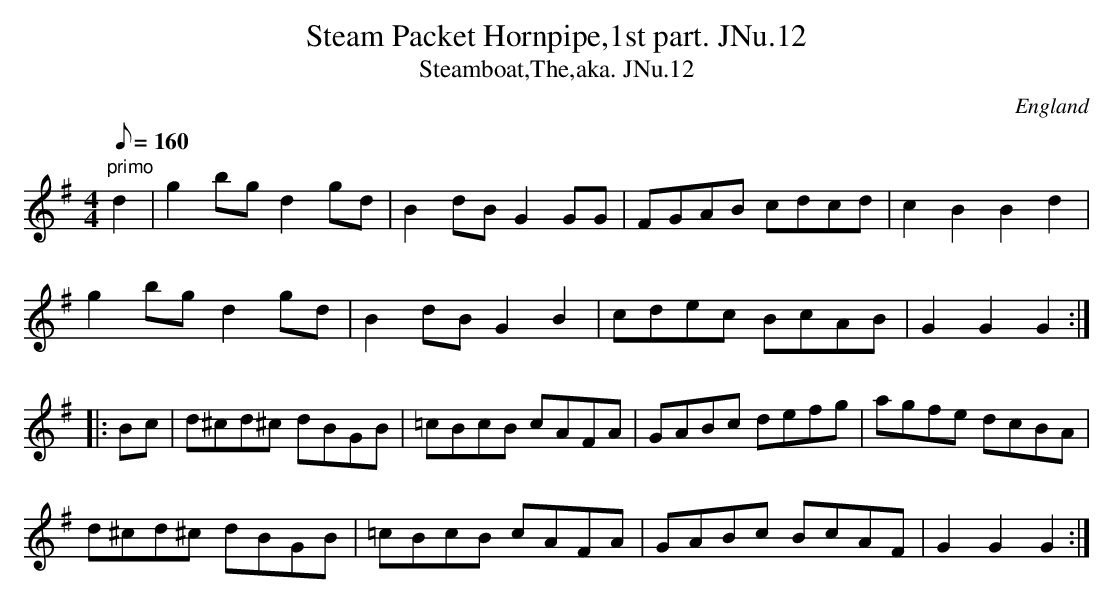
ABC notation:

X:1
T:Steam Packet Hornpipe,1st part. JNu.12
T:Steamboat,The,aka. JNu.12
M:4/4
L:1/8
Q:160
O:England
K:G
"primo"d2|g2 bg d2 gd|B2 dB G2 GG|FGAB cdcd|c2 B2 B2 d2|!
g2 bg d2 gd|B2 dB G2 B2|cdec BcAB|G2 G2 G2::!
Bc|d^cd^c dBGB|=cBcB cAFA|GABc defg|agfe dcBA|!
d^cd^c dBGB|=cBcB cAFA|GABc BcAF|G2 G2 G2:|]
